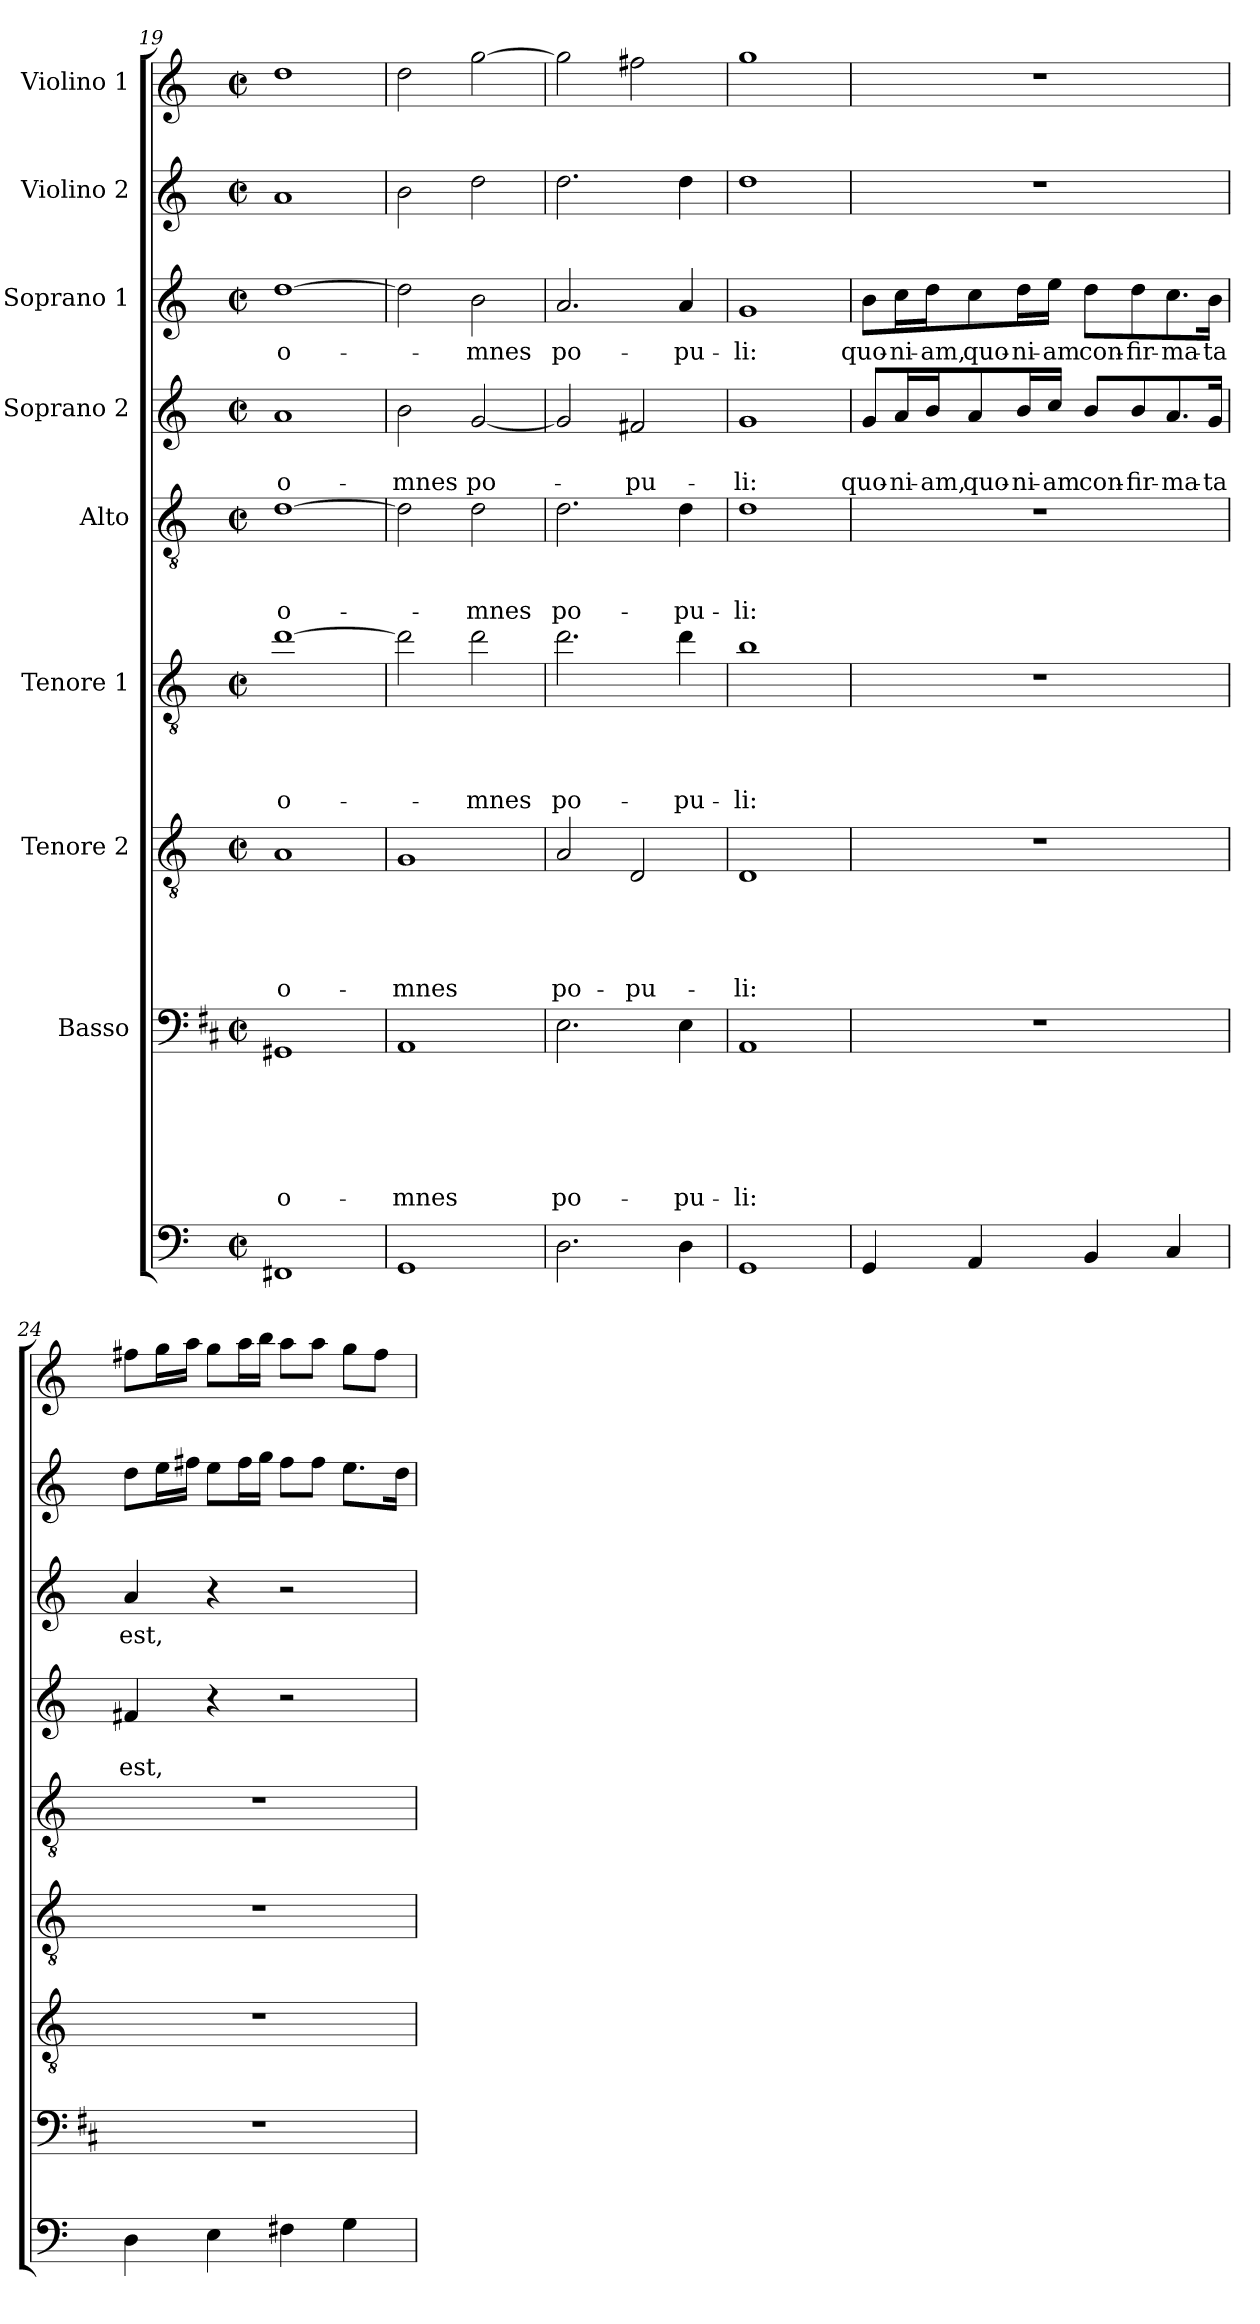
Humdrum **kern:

**kern	**kern	**text	**text	**text	**text	**text	**text	**kern	**text	**text	**text	**text	**text	**kern	**text	**text	**text	**text	**kern	**text	**text	**text	**kern	**text	**text	**kern	**text	**kern	**kern
*part9	*part8	*part8	*part8	*part8	*part8	*part8	*part8	*part7	*part7	*part7	*part7	*part7	*part7	*part6	*part6	*part6	*part6	*part6	*part5	*part5	*part5	*part5	*part4	*part4	*part4	*part3	*part3	*part2	*part1
*staff9	*staff8	*staff8	*staff8	*staff8	*staff8	*staff8	*staff8	*staff7	*staff7	*staff7	*staff7	*staff7	*staff7	*staff6	*staff6	*staff6	*staff6	*staff6	*staff5	*staff5	*staff5	*staff5	*staff4	*staff4	*staff4	*staff3	*staff3	*staff2	*staff1
*	*I"Basso	*	*	*	*	*	*	*I"Tenore 2	*	*	*	*	*	*I"Tenore 1	*	*	*	*	*I"Alto	*	*	*	*I"Soprano 2	*	*	*I"Soprano 1	*	*I"Violino 2	*I"Violino 1
*clefF4	*clefF4	*	*	*	*	*	*	*clefGv2	*	*	*	*	*	*clefGv2	*	*	*	*	*clefGv2	*	*	*	*clefG2	*	*	*clefG2	*	*clefG2	*clefG2
*	*ITrd1c2	*	*	*	*	*	*	*	*	*	*	*	*	*ITrd8c14	*	*	*	*	*	*	*	*	*	*	*	*	*	*	*
*k[]	*k[]	*	*	*	*	*	*	*k[]	*	*	*	*	*	*k[]	*	*	*	*	*k[]	*	*	*	*k[]	*	*	*k[]	*	*k[]	*k[]
*C:	*C:	*	*	*	*	*	*	*C:	*	*	*	*	*	*C:	*	*	*	*	*C:	*	*	*	*C:	*	*	*C:	*	*C:	*C:
*M2/2	*M2/2	*	*	*	*	*	*	*M2/2	*	*	*	*	*	*M2/2	*	*	*	*	*M2/2	*	*	*	*M2/2	*	*	*M2/2	*	*M2/2	*M2/2
*met(c|)	*met(c|)	*	*	*	*	*	*	*met(c|)	*	*	*	*	*	*met(c|)	*	*	*	*	*met(c|)	*	*	*	*met(c|)	*	*	*met(c|)	*	*met(c|)	*met(c|)
=19	=19	=19	=19	=19	=19	=19	=19	=19	=19	=19	=19	=19	=19	=19	=19	=19	=19	=19	=19	=19	=19	=19	=19	=19	=19	=19	=19	=19	=19
!	!	!	!	!	!	!	!LO:LY:b	!	!	!	!	!	!LO:LY:b	!	!	!	!	!LO:LY:b	!	!	!	!LO:LY:b	!	!	!LO:LY:b	!	!LO:LY:b	!	!
1FF#X	1FF#X	.	.	.	.	.	o-	1A	.	.	.	.	o-	[1d	.	.	.	o-	[1d	.	.	o-	1a	.	o-	[1dd	o-	1a	1dd
=20	=20	=20	=20	=20	=20	=20	=20	=20	=20	=20	=20	=20	=20	=20	=20	=20	=20	=20	=20	=20	=20	=20	=20	=20	=20	=20	=20	=20	=20
!	!	!	!	!	!	!	!LO:LY:b	!	!	!	!	!	!LO:LY:b	!	!	!	!	!	!	!	!	!	!	!	!LO:LY:b	!	!	!	!
1GG	1GG	.	.	.	.	.	-mnes	1G	.	.	.	.	-mnes	2d\]	.	.	.	.	2d\]	.	.	.	2b\	.	-mnes	2dd\]	.	2b\	2dd\
!	!	!	!	!	!	!	!	!	!	!	!	!	!	!	!	!	!	!LO:LY:b	!	!	!	!LO:LY:b	!	!	!LO:LY:b	!	!LO:LY:b	!	!
.	.	.	.	.	.	.	.	.	.	.	.	.	.	2d\	.	.	.	-mnes	2d\	.	.	-mnes	[2g/	.	po-	2b\	-mnes	2dd\	[2gg\
=21	=21	=21	=21	=21	=21	=21	=21	=21	=21	=21	=21	=21	=21	=21	=21	=21	=21	=21	=21	=21	=21	=21	=21	=21	=21	=21	=21	=21	=21
!	!	!	!	!	!	!	!LO:LY:b	!	!	!	!	!	!LO:LY:b	!	!	!	!	!LO:LY:b	!	!	!	!LO:LY:b	!	!	!	!	!LO:LY:b	!	!
2.D\	2.D\	.	.	.	.	.	po-	2A/	.	.	.	.	po-	2.d\	.	.	.	po-	2.d\	.	.	po-	2g/]	.	.	2.a/	po-	2.dd\	2gg\]
!	!	!	!	!	!	!	!	!	!	!	!	!	!LO:LY:b	!	!	!	!	!	!	!	!	!	!	!	!LO:LY:b	!	!	!	!
.	.	.	.	.	.	.	.	2D/	.	.	.	.	-pu-	.	.	.	.	.	.	.	.	.	2f#X/	.	-pu-	.	.	.	2ff#X\
!	!	!	!	!	!	!	!LO:LY:b	!	!	!	!	!	!	!	!	!	!	!LO:LY:b	!	!	!	!LO:LY:b	!	!	!	!	!LO:LY:b	!	!
4D\	4D\	.	.	.	.	.	-pu-	.	.	.	.	.	.	4d\	.	.	.	-pu-	4d\	.	.	-pu-	.	.	.	4a/	-pu-	4dd\	.
=22	=22	=22	=22	=22	=22	=22	=22	=22	=22	=22	=22	=22	=22	=22	=22	=22	=22	=22	=22	=22	=22	=22	=22	=22	=22	=22	=22	=22	=22
!	!	!	!	!	!	!	!LO:LY:b	!	!	!	!	!	!LO:LY:b	!	!	!	!	!LO:LY:b	!	!	!	!LO:LY:b	!	!	!LO:LY:b	!	!LO:LY:b	!	!
1GG	1GG	.	.	.	.	.	-li:	1D	.	.	.	.	-li:	1B	.	.	.	-li:	1d	.	.	-li:	1g	.	-li:	1g	-li:	1dd	1gg
=23	=23	=23	=23	=23	=23	=23	=23	=23	=23	=23	=23	=23	=23	=23	=23	=23	=23	=23	=23	=23	=23	=23	=23	=23	=23	=23	=23	=23	=23
!	!	!	!	!	!	!	!	!	!	!	!	!	!	!	!	!	!	!	!	!	!	!	!	!	!LO:LY:b	!	!LO:LY:b	!	!
4GG/	1r	.	.	.	.	.	.	1r	.	.	.	.	.	1r	.	.	.	.	1r	.	.	.	8g/L	.	quo-	8b\L	quo-	1r	1r
!	!	!	!	!	!	!	!	!	!	!	!	!	!	!	!	!	!	!	!	!	!	!	!	!	!LO:LY:b	!	!LO:LY:b	!	!
.	.	.	.	.	.	.	.	.	.	.	.	.	.	.	.	.	.	.	.	.	.	.	16a/L	.	-ni-	16cc\L	-ni-	.	.
!	!	!	!	!	!	!	!	!	!	!	!	!	!	!	!	!	!	!	!	!	!	!	!	!	!LO:LY:b	!	!LO:LY:b	!	!
.	.	.	.	.	.	.	.	.	.	.	.	.	.	.	.	.	.	.	.	.	.	.	16b/J	.	-am,	16dd\J	-am,	.	.
!	!	!	!	!	!	!	!	!	!	!	!	!	!	!	!	!	!	!	!	!	!	!	!	!	!LO:LY:b	!	!LO:LY:b	!	!
4AA/	.	.	.	.	.	.	.	.	.	.	.	.	.	.	.	.	.	.	.	.	.	.	8a/	.	quo-	8cc\	quo-	.	.
!	!	!	!	!	!	!	!	!	!	!	!	!	!	!	!	!	!	!	!	!	!	!	!	!	!LO:LY:b	!	!LO:LY:b	!	!
.	.	.	.	.	.	.	.	.	.	.	.	.	.	.	.	.	.	.	.	.	.	.	16b/L	.	-ni-	16dd\L	-ni-	.	.
!	!	!	!	!	!	!	!	!	!	!	!	!	!	!	!	!	!	!	!	!	!	!	!	!	!LO:LY:b	!	!LO:LY:b	!	!
.	.	.	.	.	.	.	.	.	.	.	.	.	.	.	.	.	.	.	.	.	.	.	16cc/JJ	.	-am	16ee\JJ	-am	.	.
!	!	!	!	!	!	!	!	!	!	!	!	!	!	!	!	!	!	!	!	!	!	!	!	!	!LO:LY:b	!	!LO:LY:b	!	!
4BB/	.	.	.	.	.	.	.	.	.	.	.	.	.	.	.	.	.	.	.	.	.	.	8b/L	.	con-	8dd\L	con-	.	.
!	!	!	!	!	!	!	!	!	!	!	!	!	!	!	!	!	!	!	!	!	!	!	!	!	!LO:LY:b	!	!LO:LY:b	!	!
.	.	.	.	.	.	.	.	.	.	.	.	.	.	.	.	.	.	.	.	.	.	.	8b/	.	-fir-	8dd\	-fir-	.	.
!	!	!	!	!	!	!	!	!	!	!	!	!	!	!	!	!	!	!	!	!	!	!	!	!	!LO:LY:b	!	!LO:LY:b	!	!
4C/	.	.	.	.	.	.	.	.	.	.	.	.	.	.	.	.	.	.	.	.	.	.	8.a/	.	-ma-	8.cc\	-ma-	.	.
!	!	!	!	!	!	!	!	!	!	!	!	!	!	!	!	!	!	!	!	!	!	!	!	!	!LO:LY:b	!	!LO:LY:b	!	!
.	.	.	.	.	.	.	.	.	.	.	.	.	.	.	.	.	.	.	.	.	.	.	16g/Jk	.	-ta	16b\Jk	-ta	.	.
!!LO:PB:g=z
=24	=24	=24	=24	=24	=24	=24	=24	=24	=24	=24	=24	=24	=24	=24	=24	=24	=24	=24	=24	=24	=24	=24	=24	=24	=24	=24	=24	=24	=24
!	!	!	!	!	!	!	!	!	!	!	!	!	!	!	!	!	!	!	!	!	!	!	!	!	!LO:LY:b	!	!LO:LY:b	!	!
4D\	1r	.	.	.	.	.	.	1r	.	.	.	.	.	1r	.	.	.	.	1r	.	.	.	4f#X/	.	est,	4a/	est,	8dd\L	8ff#X\L
.	.	.	.	.	.	.	.	.	.	.	.	.	.	.	.	.	.	.	.	.	.	.	.	.	.	.	.	16ee\L	16gg\L
.	.	.	.	.	.	.	.	.	.	.	.	.	.	.	.	.	.	.	.	.	.	.	.	.	.	.	.	16ff#X\JJ	16aa\JJ
4E\	.	.	.	.	.	.	.	.	.	.	.	.	.	.	.	.	.	.	.	.	.	.	4r	.	.	4r	.	8ee\L	8gg\L
.	.	.	.	.	.	.	.	.	.	.	.	.	.	.	.	.	.	.	.	.	.	.	.	.	.	.	.	16ff#\L	16aa\L
.	.	.	.	.	.	.	.	.	.	.	.	.	.	.	.	.	.	.	.	.	.	.	.	.	.	.	.	16gg\JJ	16bb\JJ
4F#X\	.	.	.	.	.	.	.	.	.	.	.	.	.	.	.	.	.	.	.	.	.	.	2r	.	.	2r	.	8ff#\L	8aa\L
.	.	.	.	.	.	.	.	.	.	.	.	.	.	.	.	.	.	.	.	.	.	.	.	.	.	.	.	8ff#\J	8aa\J
4G\	.	.	.	.	.	.	.	.	.	.	.	.	.	.	.	.	.	.	.	.	.	.	.	.	.	.	.	8.ee\L	8gg\L
.	.	.	.	.	.	.	.	.	.	.	.	.	.	.	.	.	.	.	.	.	.	.	.	.	.	.	.	.	8ff#\J
.	.	.	.	.	.	.	.	.	.	.	.	.	.	.	.	.	.	.	.	.	.	.	.	.	.	.	.	16dd\Jk	.
=	=	=	=	=	=	=	=	=	=	=	=	=	=	=	=	=	=	=	=	=	=	=	=	=	=	=	=	=	=
*-	*-	*-	*-	*-	*-	*-	*-	*-	*-	*-	*-	*-	*-	*-	*-	*-	*-	*-	*-	*-	*-	*-	*-	*-	*-	*-	*-	*-	*-
